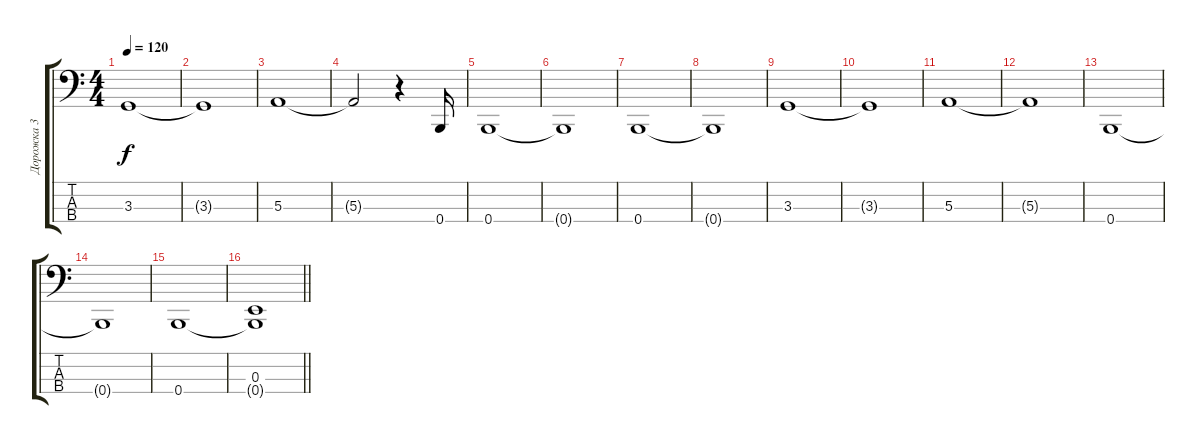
\track ("Дорожка 3" "Дорожка 3") {instrument electricbassfinger}
\staff {score tabs}
\tuning (D2 A1 E1 B0) {hide}
\ts (4 4)
\tempo 120
\clef f4
\ks c
3.3.1{dy f} |
3.3{t}.1 |
5.3.1 |
5.3{t}.2 r.4 0.4.16 |
0.4.1 |
0.4{t}.1 |
0.4.1 |
0.4{t}.1 |
3.3.1 |
3.3{t}.1 |
5.3.1 |
5.3{t}.1 |
0.4.1 |
0.4{t}.1 |
0.4.1 |
\barLineRight lightlight
(0.3 0.4{t}).1
